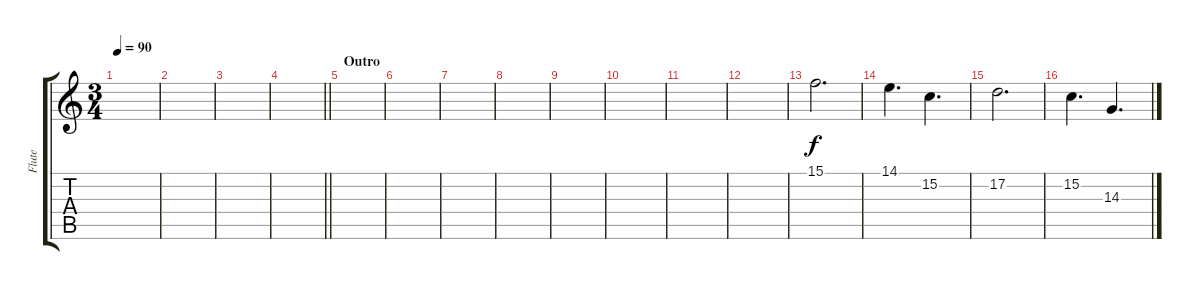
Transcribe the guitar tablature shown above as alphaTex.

\track ("Flute" "Flute") {instrument shakuhachi}
\staff {score tabs}
\tuning (D4 A3 F3 C3 G2 D2) {hide}
\ts (3 4)
\tempo 90
\clef g2
\ks c
|
|
|
\barLineRight lightlight
|
\section ("" "Outro")
|
|
|
|
|
|
|
|
15.1.2{d volume 12 balance 4} |
14.1.4{d} 15.2.4{d} |
17.2.2{d} |
15.2.4{d} 14.3.4{d}
